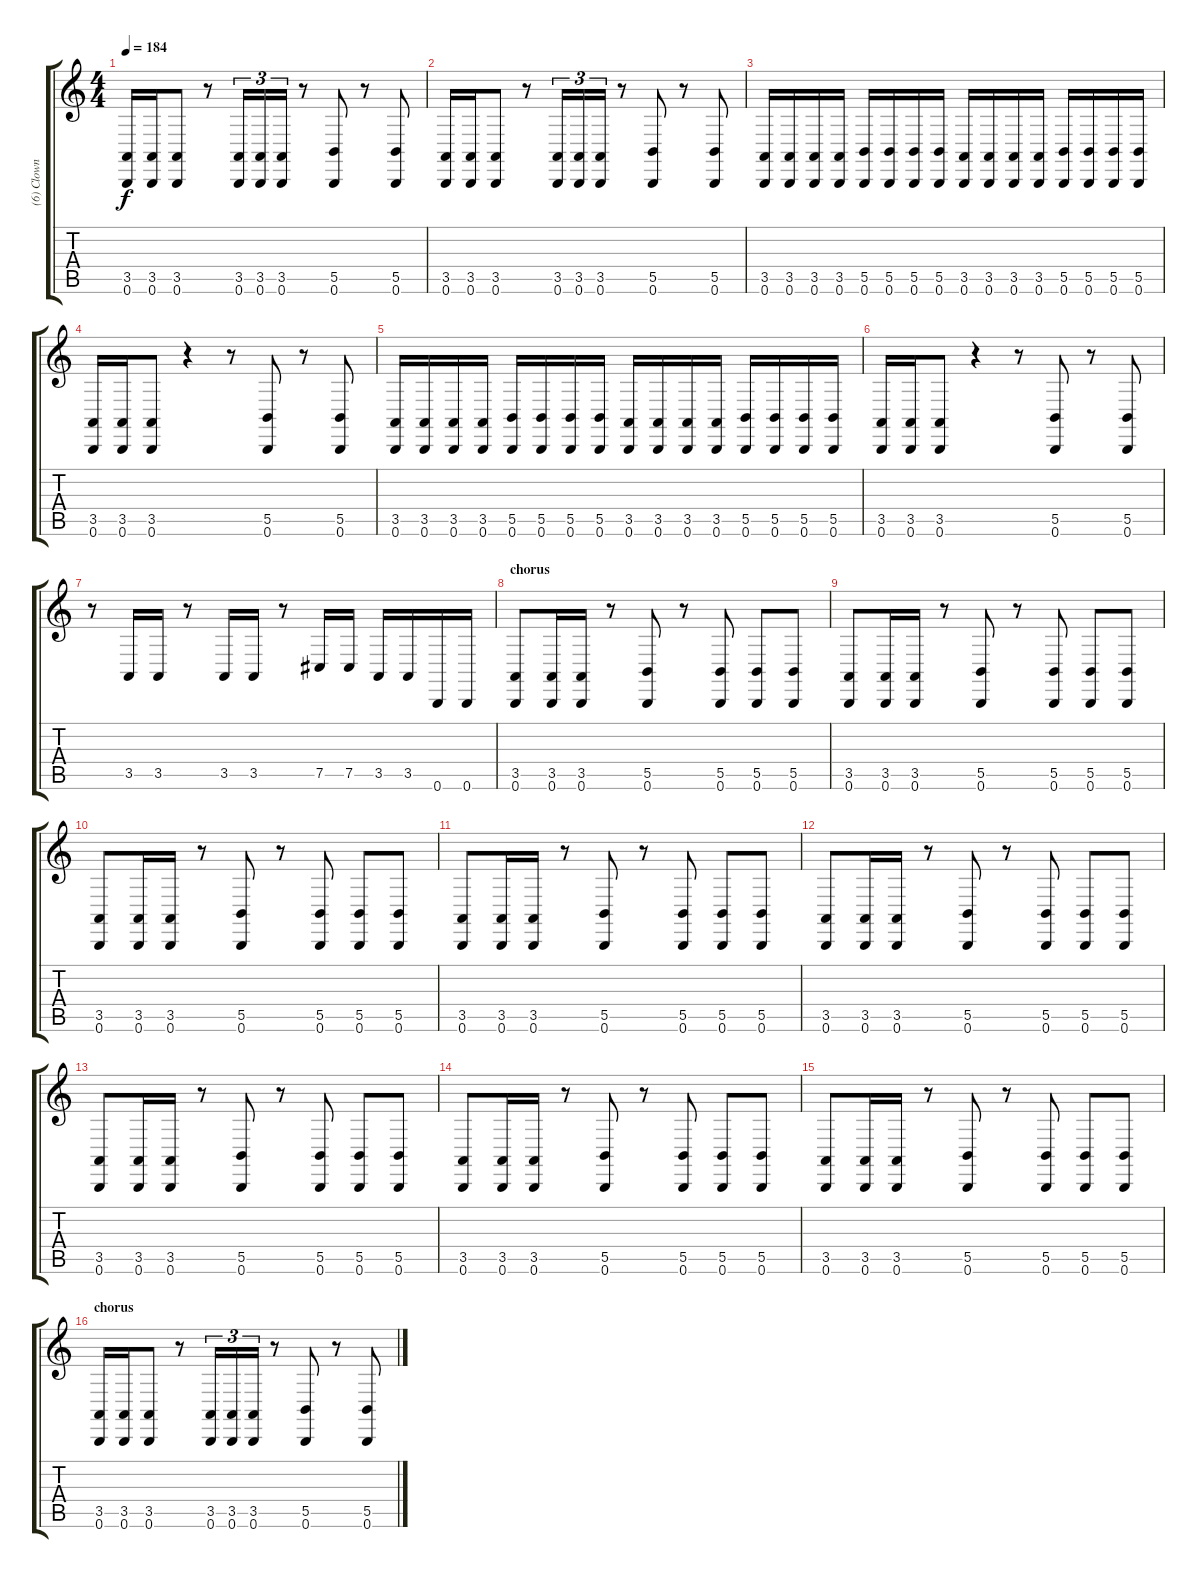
\track ("(6) Clown - drum III" "(6) Clown ") {instrument melodictom}
\staff {score tabs}
\tuning (Db4 Ab3 E3 B2 Gb2 B1) {hide}
\ts (4 4)
\tempo 184
\clef g2
\ks c
(3.5 0.6).16{dy f} (3.5 0.6).16 (3.5 0.6).8 r.8 (3.5 0.6).16{tu (3 2)} (3.5 0.6).16{tu (3 2)} (3.5 0.6).16{tu (3 2)} r.8 (5.5 0.6).8 r.8 (5.5 0.6).8 |
(3.5 0.6).16 (3.5 0.6).16 (3.5 0.6).8 r.8 (3.5 0.6).16{tu (3 2)} (3.5 0.6).16{tu (3 2)} (3.5 0.6).16{tu (3 2)} r.8 (5.5 0.6).8 r.8 (5.5 0.6).8 |
(3.5 0.6).16 (3.5 0.6).16 (3.5 0.6).16 (3.5 0.6).16 (5.5 0.6).16 (5.5 0.6).16 (5.5 0.6).16 (5.5 0.6).16 (3.5 0.6).16 (3.5 0.6).16 (3.5 0.6).16 (3.5 0.6).16 (5.5 0.6).16 (5.5 0.6).16 (5.5 0.6).16 (5.5 0.6).16 |
(3.5 0.6).16 (3.5 0.6).16 (3.5 0.6).8 r.4 r.8 (5.5 0.6).8 r.8 (5.5 0.6).8 |
(3.5 0.6).16 (3.5 0.6).16 (3.5 0.6).16 (3.5 0.6).16 (5.5 0.6).16 (5.5 0.6).16 (5.5 0.6).16 (5.5 0.6).16 (3.5 0.6).16 (3.5 0.6).16 (3.5 0.6).16 (3.5 0.6).16 (5.5 0.6).16 (5.5 0.6).16 (5.5 0.6).16 (5.5 0.6).16 |
(3.5 0.6).16 (3.5 0.6).16 (3.5 0.6).8 r.4 r.8 (5.5 0.6).8 r.8 (5.5 0.6).8 |
r.8 3.5.16 3.5.16 r.8 3.5.16 3.5.16 r.8 7.5.16 7.5.16 3.5.16 3.5.16 0.6.16 0.6.16 |
\section ("" "chorus")
(3.5 0.6).8 (3.5 0.6).16 (3.5 0.6).16 r.8 (5.5 0.6).8 r.8 (5.5 0.6).8 (5.5 0.6).8 (5.5 0.6).8 |
(3.5 0.6).8 (3.5 0.6).16 (3.5 0.6).16 r.8 (5.5 0.6).8 r.8 (5.5 0.6).8 (5.5 0.6).8 (5.5 0.6).8 |
(3.5 0.6).8 (3.5 0.6).16 (3.5 0.6).16 r.8 (5.5 0.6).8 r.8 (5.5 0.6).8 (5.5 0.6).8 (5.5 0.6).8 |
(3.5 0.6).8 (3.5 0.6).16 (3.5 0.6).16 r.8 (5.5 0.6).8 r.8 (5.5 0.6).8 (5.5 0.6).8 (5.5 0.6).8 |
(3.5 0.6).8 (3.5 0.6).16 (3.5 0.6).16 r.8 (5.5 0.6).8 r.8 (5.5 0.6).8 (5.5 0.6).8 (5.5 0.6).8 |
(3.5 0.6).8 (3.5 0.6).16 (3.5 0.6).16 r.8 (5.5 0.6).8 r.8 (5.5 0.6).8 (5.5 0.6).8 (5.5 0.6).8 |
(3.5 0.6).8 (3.5 0.6).16 (3.5 0.6).16 r.8 (5.5 0.6).8 r.8 (5.5 0.6).8 (5.5 0.6).8 (5.5 0.6).8 |
(3.5 0.6).8 (3.5 0.6).16 (3.5 0.6).16 r.8 (5.5 0.6).8 r.8 (5.5 0.6).8 (5.5 0.6).8 (5.5 0.6).8 |
\section ("" "chorus")
(3.5 0.6).16 (3.5 0.6).16 (3.5 0.6).8 r.8 (3.5 0.6).16{tu (3 2)} (3.5 0.6).16{tu (3 2)} (3.5 0.6).16{tu (3 2)} r.8 (5.5 0.6).8 r.8 (5.5 0.6).8
